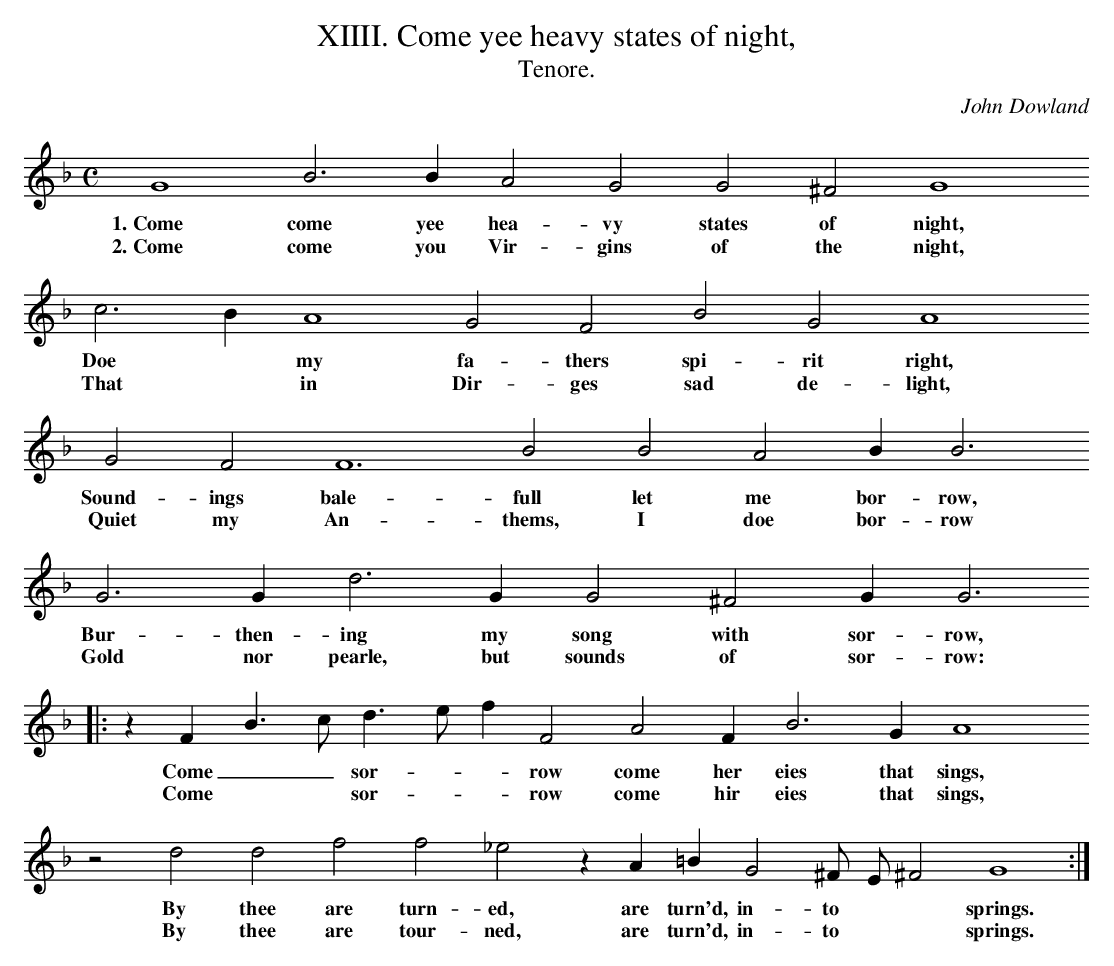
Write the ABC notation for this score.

X:1
T:XIIII. Come yee heavy states of night,
T:Tenore.
C: John Dowland
L:1/4
M:C
K: G dor -8va
G4 B3 B A2  G2 G2 ^F2 G4
w:1.~Come come yee hea- vy states of night,
w:2.~Come come you Vir- gins of the night,
c3 B A4 G2 F2 B2 G2 A4
w:Doe * my fa- thers spi- rit right,
w:That * in Dir- ges sad de- light,
G2 F2 F6 B2 B2 A2 B B3
w:Sound- ings bale- full let me bor- row,
w:Quiet my An- thems, I doe bor- row
G3 G d3 G G2 ^F2 G G3
w:Bur- then- ing my song with sor- row,
w:Gold nor pearle, but sounds of sor- row:
|:z F B > c d > e f F2 A2 F B3 G A4
w:Come _ _ sor- * * row come her eies that sings,
w:Come * * sor- * * row come hir eies that sings,
z2 d2 d2 f2 f2 _e2 z A =B G2 ^F/ E/ ^F2 G4 :|
w:By thee are turn- ed, are turn'd, in- to * * springs.
w:By thee are tour- ned, are turn'd, in- to * * springs.
